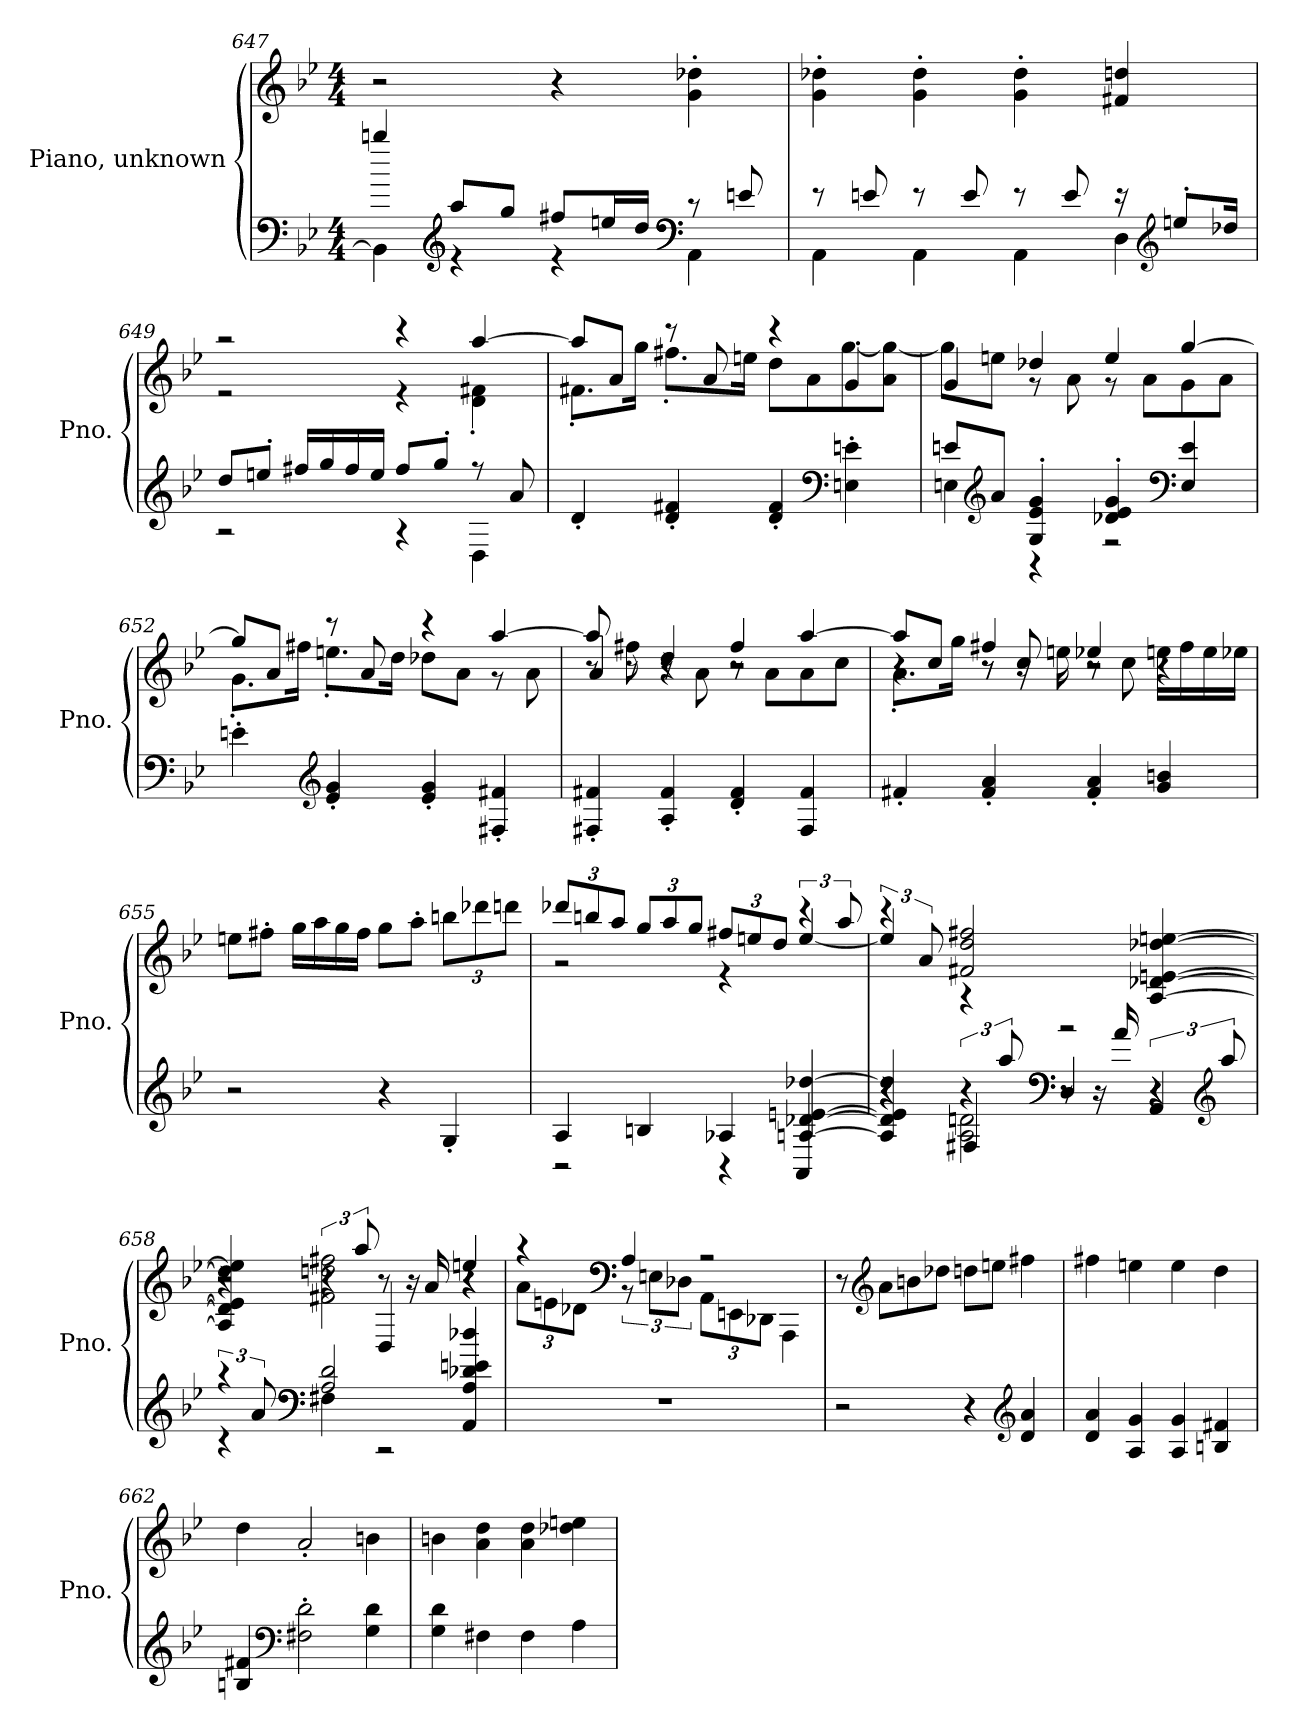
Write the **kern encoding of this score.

**kern	**kern
*part1	*part1
*staff2	*staff1
*I"Piano, unknown	*
*I'Pno.	*
*clefF4	*clefG2
*k[b-e-]	*k[b-e-]
*M4/4	*M4/4
=647	=647
*^	*
4bbn/	4BB\]	2r
*clefG2	*	*
8aa/L	4r	.
8gg/J	.	.
8ff#X/L	4r	4r
16een/L	.	.
16dd/JJ	.	.
*clefF4	*	*
8r	4AA\	4g\' 4dd-X\'
8en/	.	.
!!LO:LB:g=z
=648	=648	=648
8r	4AA\	4g\' 4dd-X\'
8en/	.	.
8r	4AA\	4g\' 4dd-\'
8e/	.	.
8r	4AA\	4g\' 4dd-\'
8e/	.	.
16r	4D\	4f#X/ 4ddn/
*clefG2	*	*
8een'/L	.	.
16dd-X/Jk	.	.
=649	=649	=649
*	*	*^
8dd/L	2r	2r	2r
8een'/J	.	.	.
16ff#X/LL	.	.	.
16gg/	.	.	.
16ff#/	.	.	.
16ee/JJ	.	.	.
8ff#/L	4r	4r	4r
8gg'/J	.	.	.
8r	4D\	[4aa/	4d\' 4f#X\'
8a/	.	.	.
*v	*v	*	*
=650	=650	=650
4d'/	8aa/L]	8.f#X'\L
.	8a/J	.
.	.	16gg\Jk
4d/' 4f#X/'	8r	8.ff#X'\L
.	8a/	.
.	.	16een\Jk
4d/' 4f#/'	4r	8dd\L
.	.	8a\
*clefF4	*	*
4En\' 4en\'	4g'/	[8gg\
.	.	8a\ 8gg\_J
!!LO:LB:g=z	!!
=651	=651	=651
*^	*	*
8en/L	4En\	4g/	8gg\L]
*clefG2	*	*	*
8a/J	.	.	8een\J
4G/' 4e/' 4g/'	4r	4dd-X/	8r
.	.	.	8a\
4d-X/' 4e/' 4g/'	2r	4ee/	8r
.	.	.	8a\L
*clefF4	*	*	*
4E/ 4e/	.	[4gg/	8g\
.	.	.	8a\J
*v	*v	*	*
=652	=652	=652
4en'\	8gg/L]	8.g'\L
.	8a/J	.
.	.	16ff#X\Jk
*clefG2	*	*
4e/' 4g/'	8r	8.een'\L
.	8a/	.
.	.	16dd\Jk
4e/' 4g/'	4r	8dd-X\L
.	.	8a\J
4F#X/' 4f#X/'	[4aa/	8r
.	.	8a\
=653	=653	=653
*	*	*^
4F#X/' 4f#X/'	8aa/]	8r	4a/
.	8r	8ff#X\	.
4A/' 4f#/'	4r	8r	4dd/
.	.	8a\	.
4d/' 4f#/'	4ff#/	8r	2r
.	.	8a\L	.
4F#/ 4f#/	[4aa/	8a\	.
.	.	8cc\J	.
!!LO:LB:g=z	!!	!!
=654	=654	=654	=654
4f#X'/	8aa/L]	8.a'\L	4r
.	8cc/J	.	.
.	.	16gg\Jk	.
4f#/' 4a/'	4ff#X/	8r	8r
.	.	16r	8cc/
.	.	16een\	.
4f#/' 4a/'	4ee-X/	8r	2r
.	.	8cc\	.
4g/ 4bn/	4r	16een\LL	.
.	.	16ff#\	.
.	.	16ee\	.
.	.	16ee-X\JJ	.
*	*v	*v	*v
=655	=655
2r	8een\L
.	8ff#X'\J
.	16gg\LL
.	16aa\
.	16gg\
.	16ff#\JJ
4r	8gg\L
.	8aa'\J
*	*Xbrackettup
4G'/	12bbn\L
.	12ddd-X\
.	12dddn\J
!!LO:LB:g=z
=656	=656
*^	*^
4A/	2r	12ddd-X/L	2r
.	.	12bbn/	.
.	.	12aa/J	.
4Bn/	.	12gg/L	.
.	.	12aa/	.
.	.	12gg/J	.
4A-X/	4r	12ff#X/L	4r
.	.	12een/	.
.	.	12dd/J	.
*	*	*brackettup	*
[4An/ [4d-X/ [4en/ [4dd-X/	4AA/	6r	[4ee/
.	.	12aa/	.
=657	=657	=657	=657
*	*^	*	*
4A/] 4d-/] 4e/] 4dd-/]	4r	4r	6r	4ee/]
.	.	.	12a/	.
6r	2A\ 2dn\	4F#X/	2f#X/ 2dd/ 2ff#X/	4r
12aa/	.	.	.	.
*clefF4	*	*	*	*
8r	.	4D/	.	2r
16r	.	.	.	.
16a/	.	.	.	.
6AA/	4r	4r	[4A/ [4d-X/ [4en/ [4dd-X/ [4een/	.
*clefG2	*	*	*	*
12aa/	.	.	.	.
*	*v	*v	*	*
!!LO:LB:g=z
=658	=658	=658	=658
*	*	*	*^
6r	4r	4A/] 4d-/] 4e/] 4dd-/] 4ee/]	4r	2r
12a/	.	.	.	.
*clefF4	*	*	*	*
2A/ 2d/	4F#X\	6r	2f#X\ 2ddn\ 2ff#X\	.
.	.	12aa/	.	.
.	2r	8r	.	4D/
.	.	16r	.	.
.	.	16a/	.	.
4AA/ 4A/ 4d-X/ 4en/ 4dd-X/	.	4een/	4r	4r
*v	*v	*	*	*
*	*	*v	*v
=659	=659	=659
*	*	*Xbrackettup
1r	4r	12a\L
.	.	12en\
.	.	12d-X\J
*	*clefF4	*
*	*	*brackettup
.	4A/	12r
.	.	12En\L
.	.	12D-X\J
*	*	*Xbrackettup
.	2r	12AA\L
.	.	12EEn\
.	.	12DD-X\J
.	.	4AAA\
*	*v	*v
=660	=660
2r	8r
*	*clefG2
.	8a\L
.	8bn\
.	8dd-X\J
4r	8ddn\L
.	8een\J
*clefG2	*
4d/ 4a/	4ff#X\
!!LO:PB:g=z
=661	=661
4d/ 4a/	4ff#X\
4A/ 4g/	4een\
4A/ 4g/	4ee\
4Bn/ 4f#X/	4dd\
=662	=662
4Bn/ 4f#X/	4dd\
*clefF4	*
2F#X\' 2d\'	2a'/
4G\ 4d\	4bn\
=663	=663
4G\ 4d\	4bn\
4F#X\	4a\ 4dd\
4F#\	4a\ 4dd\
4A\	4dd-X\ 4een\
=	=
*-	*-
